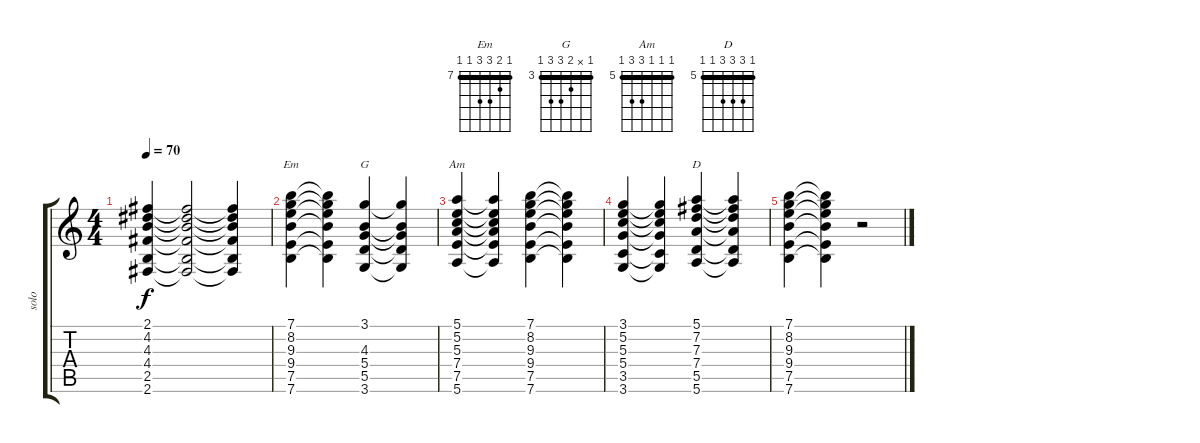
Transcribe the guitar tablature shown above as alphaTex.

\track ("solo" "solo") {instrument guitarharmonics}
\staff {score tabs}
\tuning (E4 B3 G3 D3 A2 E2) {hide}
\chord ("Em" 7 8 9 9 7 7) {firstfret 7 barre 7}
\chord ("G" 3 x 4 5 5 3) {firstfret 3 barre 3}
\chord ("Am" 5 5 5 7 7 5) {firstfret 5 barre 5}
\chord ("D" 5 7 7 7 5 5) {firstfret 5 barre 5}
\ts (4 4)
\tempo 70
\clef g2
\ks c
(2.1 4.2 4.3 4.4 2.5 2.6).4{dy f} (2.1{t} 4.2{t} 4.3{t} 4.4{t} 2.5{t} 2.6{t}).2 (2.1{t} 4.2{t} 4.3{t} 4.4{t} 2.5{t} 2.6{t}).4 |
(7.1 8.2 9.3 9.4 7.5 7.6).4{ch "Em"} (7.1{t} 8.2{t} 9.3{t} 9.4{t} 7.5{t} 7.6{t}).4 (3.1 4.3 5.4 5.5 3.6).4{ch "G"} (3.1{t} 4.3{t} 5.4{t} 5.5{t} 3.6{t}).4 |
(5.1 5.2 5.3 7.4 7.5 5.6).4{ch "Am"} (5.1{t} 5.2{t} 5.3{t} 7.4{t} 7.5{t} 5.6{t}).4 (7.1 8.2 9.3 9.4 7.5 7.6).4 (7.1{t} 8.2{t} 9.3{t} 9.4{t} 7.5{t} 7.6{t}).4 |
(3.1 5.2 5.3 5.4 3.5 3.6).4 (3.1{t} 5.2{t} 5.3{t} 5.4{t} 3.5{t} 3.6{t}).4 (5.1 7.2 7.3 7.4 5.5 5.6).4{ch "D"} (5.1{t} 7.2{t} 7.3{t} 7.4{t} 5.5{t} 5.6{t}).4 |
(7.1 8.2 9.3 9.4 7.5 7.6).4{volume 8 instrument overdrivenguitar} (7.1{t} 8.2{t} 9.3{t} 9.4{t} 7.5{t} 7.6{t}).4 r.2
